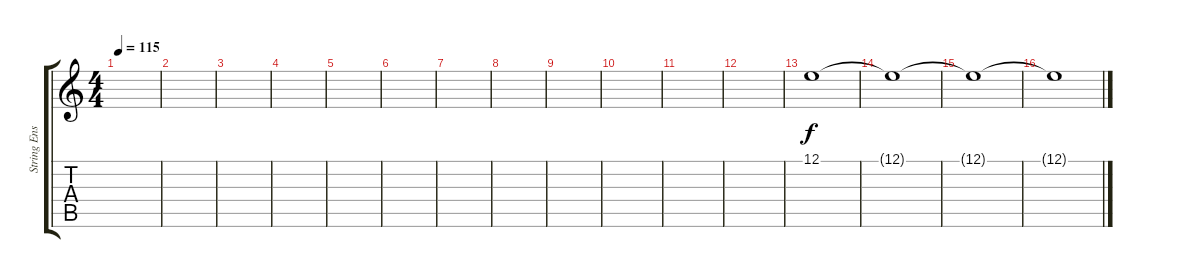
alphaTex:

\track ("String Ensemble 1" "String Ens") {instrument stringensemble1}
\staff {score tabs}
\tuning (E4 B3 G3 D3 A2 E2) {hide}
\ts (4 4)
\tempo 115
\clef g2
\ks c
|
|
|
|
|
|
|
|
|
|
|
|
12.1.1{volume 9} |
12.1{t}.1 |
12.1{t}.1 |
12.1{t}.1
